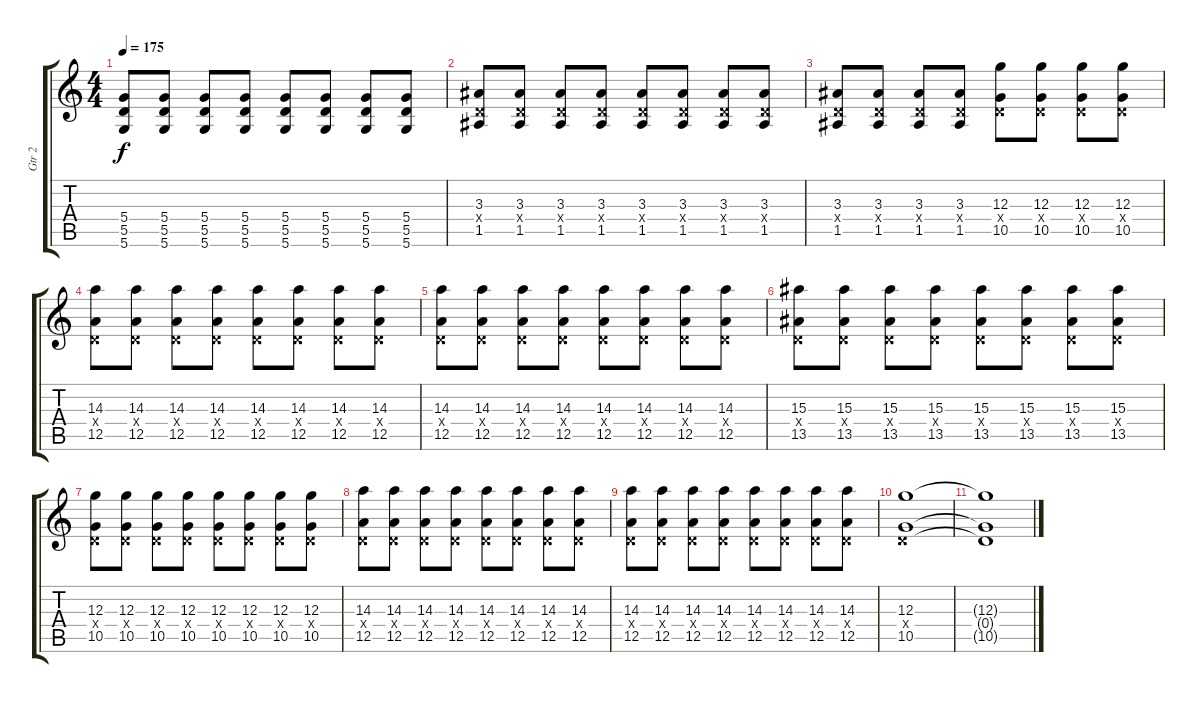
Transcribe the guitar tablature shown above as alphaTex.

\track ("Gtr 2" "Gtr 2") {instrument overdrivenguitar}
\staff {score tabs}
\tuning (E4 B3 G3 D3 A2 D2) {hide}
\ts (4 4)
\tempo 175
\clef g2
\ks c
(5.4 5.5 5.6).8{dy f} (5.4 5.5 5.6).8 (5.4 5.5 5.6).8 (5.4 5.5 5.6).8 (5.4 5.5 5.6).8 (5.4 5.5 5.6).8 (5.4 5.5 5.6).8 (5.4 5.5 5.6).8 |
(3.3 0.4{x} 1.5).8 (3.3 0.4{x} 1.5).8 (3.3 0.4{x} 1.5).8 (3.3 0.4{x} 1.5).8 (3.3 0.4{x} 1.5).8 (3.3 0.4{x} 1.5).8 (3.3 0.4{x} 1.5).8 (3.3 0.4{x} 1.5).8 |
(3.3 0.4{x} 1.5).8 (3.3 0.4{x} 1.5).8 (3.3 0.4{x} 1.5).8 (3.3 0.4{x} 1.5).8 (12.3 0.4{x} 10.5).8 (12.3 0.4{x} 10.5).8 (12.3 0.4{x} 10.5).8 (12.3 0.4{x} 10.5).8 |
(14.3 0.4{x} 12.5).8 (14.3 0.4{x} 12.5).8 (14.3 0.4{x} 12.5).8 (14.3 0.4{x} 12.5).8 (14.3 0.4{x} 12.5).8 (14.3 0.4{x} 12.5).8 (14.3 0.4{x} 12.5).8 (14.3 0.4{x} 12.5).8 |
(14.3 0.4{x} 12.5).8 (14.3 0.4{x} 12.5).8 (14.3 0.4{x} 12.5).8 (14.3 0.4{x} 12.5).8 (14.3 0.4{x} 12.5).8 (14.3 0.4{x} 12.5).8 (14.3 0.4{x} 12.5).8 (14.3 0.4{x} 12.5).8 |
(15.3 0.4{x} 13.5).8 (15.3 0.4{x} 13.5).8 (15.3 0.4{x} 13.5).8 (15.3 0.4{x} 13.5).8 (15.3 0.4{x} 13.5).8 (15.3 0.4{x} 13.5).8 (15.3 0.4{x} 13.5).8 (15.3 0.4{x} 13.5).8 |
(12.3 0.4{x} 10.5).8 (12.3 0.4{x} 10.5).8 (12.3 0.4{x} 10.5).8 (12.3 0.4{x} 10.5).8 (12.3 0.4{x} 10.5).8 (12.3 0.4{x} 10.5).8 (12.3 0.4{x} 10.5).8 (12.3 0.4{x} 10.5).8 |
(14.3 0.4{x} 12.5).8 (14.3 0.4{x} 12.5).8 (14.3 0.4{x} 12.5).8 (14.3 0.4{x} 12.5).8 (14.3 0.4{x} 12.5).8 (14.3 0.4{x} 12.5).8 (14.3 0.4{x} 12.5).8 (14.3 0.4{x} 12.5).8 |
(14.3 0.4{x} 12.5).8 (14.3 0.4{x} 12.5).8 (14.3 0.4{x} 12.5).8 (14.3 0.4{x} 12.5).8 (14.3 0.4{x} 12.5).8 (14.3 0.4{x} 12.5).8 (14.3 0.4{x} 12.5).8 (14.3 0.4{x} 12.5).8 |
(12.3 0.4{x} 10.5).1 |
(12.3{t} 0.4{t} 10.5{t}).1
